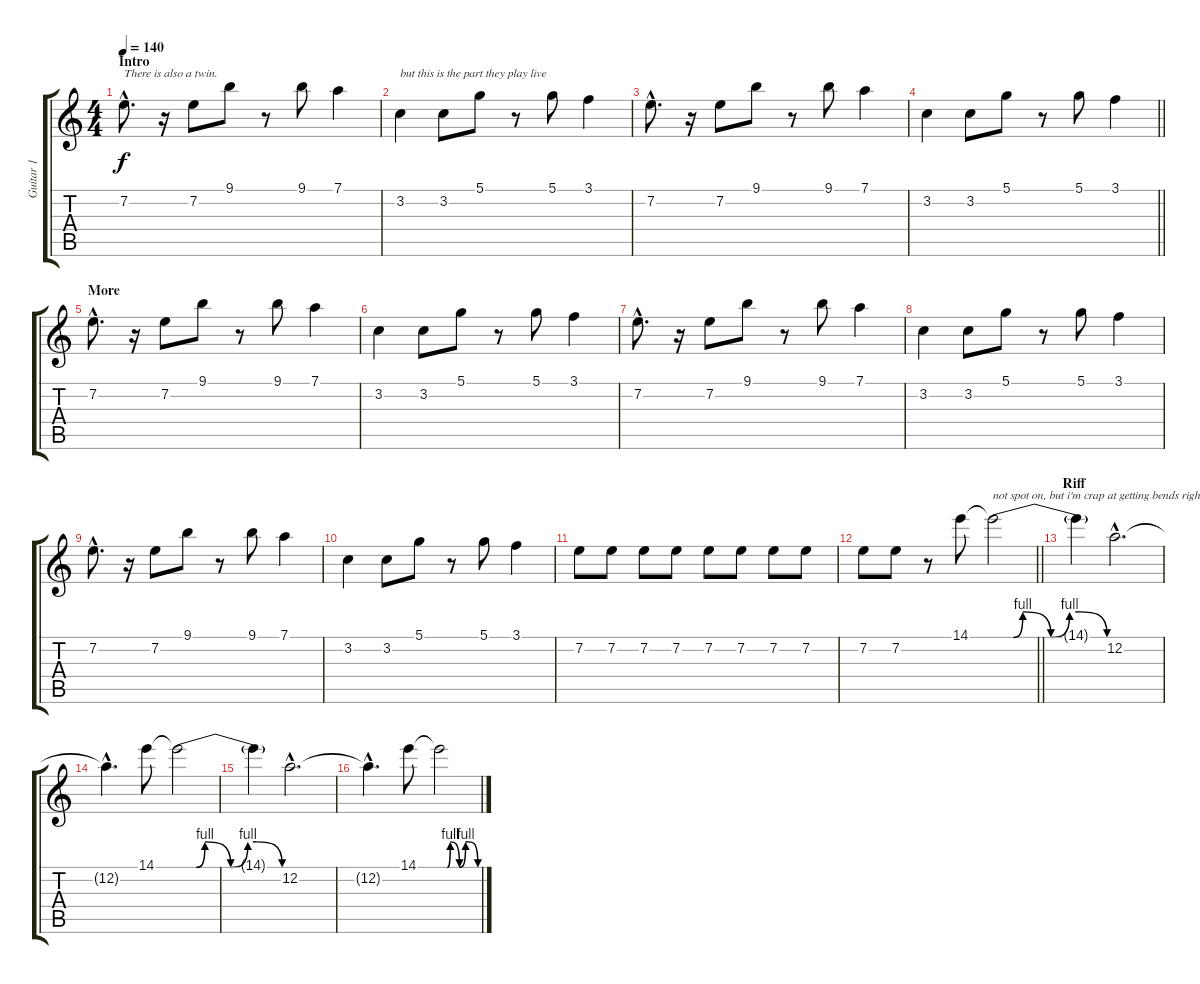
\track ("Guitar 1" "Guitar 1") {instrument distortionguitar}
\staff {score tabs}
\tuning (D4 A3 F3 C3 G2 C2) {hide}
\ts (4 4)
\section ("" "Intro")
\tempo 140
\clef g2
\ks c
7.2{hac}.8{d txt "There is also a twin." dy f instrument distortionguitar} r.16 7.2.8 9.1.8 r.8 9.1.8 7.1.4 |
3.2.4{txt "but this is the part they play live"} 3.2.8 5.1.8 r.8 5.1.8 3.1.4 |
7.2{hac}.8{d} r.16 7.2.8 9.1.8 r.8 9.1.8 7.1.4 |
\barLineRight lightlight
3.2.4 3.2.8 5.1.8 r.8 5.1.8 3.1.4 |
\section ("" "More")
7.2{hac}.8{d} r.16 7.2.8 9.1.8 r.8 9.1.8 7.1.4 |
3.2.4 3.2.8 5.1.8 r.8 5.1.8 3.1.4 |
7.2{hac}.8{d} r.16 7.2.8 9.1.8 r.8 9.1.8 7.1.4 |
3.2.4 3.2.8 5.1.8 r.8 5.1.8 3.1.4 |
7.2{hac}.8{d} r.16 7.2.8 9.1.8 r.8 9.1.8 7.1.4 |
3.2.4 3.2.8 5.1.8 r.8 5.1.8 3.1.4 |
7.2.8 7.2.8 7.2.8 7.2.8 7.2.8 7.2.8 7.2.8 7.2.8 |
\barLineRight lightlight
7.2.8 7.2.8 r.8 14.1.8 14.1{be (custom 0 0 10 0 15 4 30 0 40 4 45 4 60 0) t}.2{txt "not spot on, but i'm crap at getting bends right!"} |
\section ("" "Riff")
14.1{t}.4 12.2{hac}.2{d} |
12.2{hac t}.4{d} 14.1.8 14.1{be (custom 0 0 10 0 15 4 30 0 40 4 45 4 60 0) t}.2 |
14.1{t}.4 12.2{hac}.2{d} |
12.2{hac t}.4{d} 14.1.8 14.1{be (custom 0 0 10 0 15 4 30 0 40 4 45 4 60 0) t}.2
